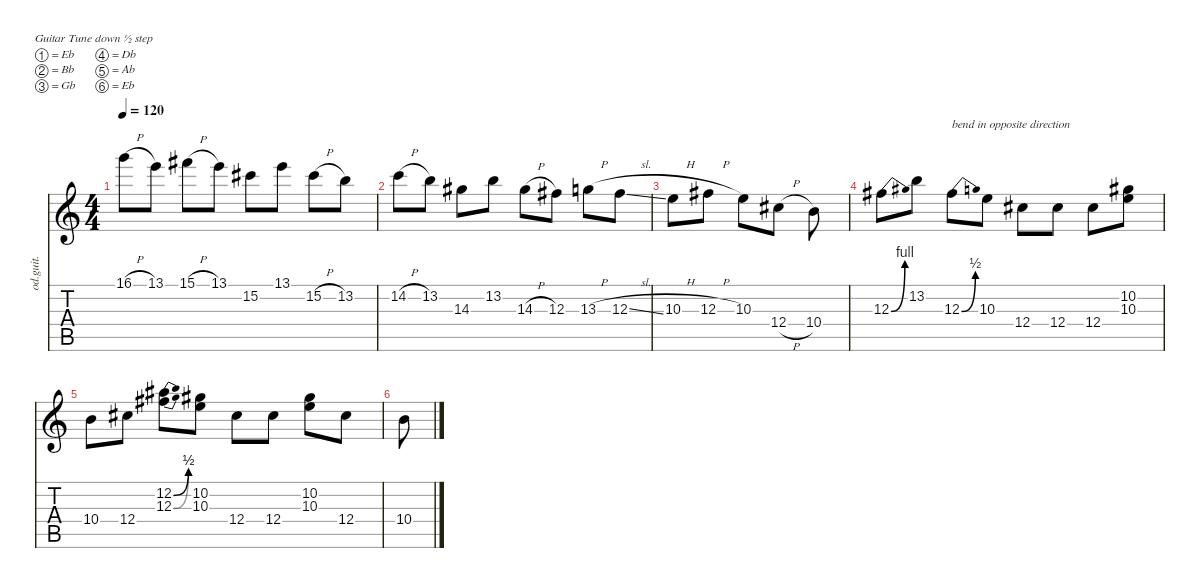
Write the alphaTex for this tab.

\defaultSystemsLayout 4
\hideDynamics
\bracketExtendMode nobrackets
\otherSystemsTrackNameOrientation horizontal
\track ("Overdriven Guitar" "od.guit.") {instrument overdrivenguitar}
\staff {score tabs}
\tuning (Eb4 Bb3 Gb3 Db3 Ab2 Eb2)
\ts (4 4)
\tempo 120
\clef g2
\ks c
16.1{h}.8{dy mf beam Down} 13.1.8{beam Down} 15.1{h acc #}.8{beam Down} 13.1.8{beam Down} 15.2{acc #}.8{beam Down} 13.1.8{beam Down} 15.2{h acc #}.8{beam Down} 13.2.8{beam Down} |
14.2{h}.8{beam Down} 13.2.8{beam Down} 14.3{acc #}.8{beam Down} 13.2.8{beam Down} 14.3{h acc #}.8{beam Down} 12.3{acc #}.8{beam Down} 13.3{h}.8{beam Down} 12.3{sl acc #}.8{beam Down} |
10.3{h}.8{beam Down} 12.3{h acc #}.8{beam Down} 10.3.8{beam Down} 12.4{h acc #}.8{beam Down} 10.4.8{beam Down} |
12.3{be (bend 0 0 15 4) acc #}.8{beam Down} 13.2.8{beam Down} 12.3{be (bend 0.6 0 14.399999999999999 2) acc #}.8{txt "bend in opposite direction" beam Down} 10.3.8{beam Down} 12.4{acc #}.8{beam Down} 12.4{acc #}.8{beam Down} 12.4{acc #}.8{beam Down} (10.3 10.2{acc #}).8{beam Down} |
10.4.8{beam Down} 12.4{acc #}.8{beam Down} (12.3{be (bend 0 0 14.399999999999999 2) acc #} 12.2{be (bend 0 0 15 2) acc #}).8{beam Down} (10.3 10.2{acc #}).8{beam Down} 12.4{acc #}.8{beam Down} 12.4{acc #}.8{beam Down} (10.3 10.2{acc #}).8{beam Down} 12.4{acc #}.8{beam Down} |
10.4.8{beam Down}
